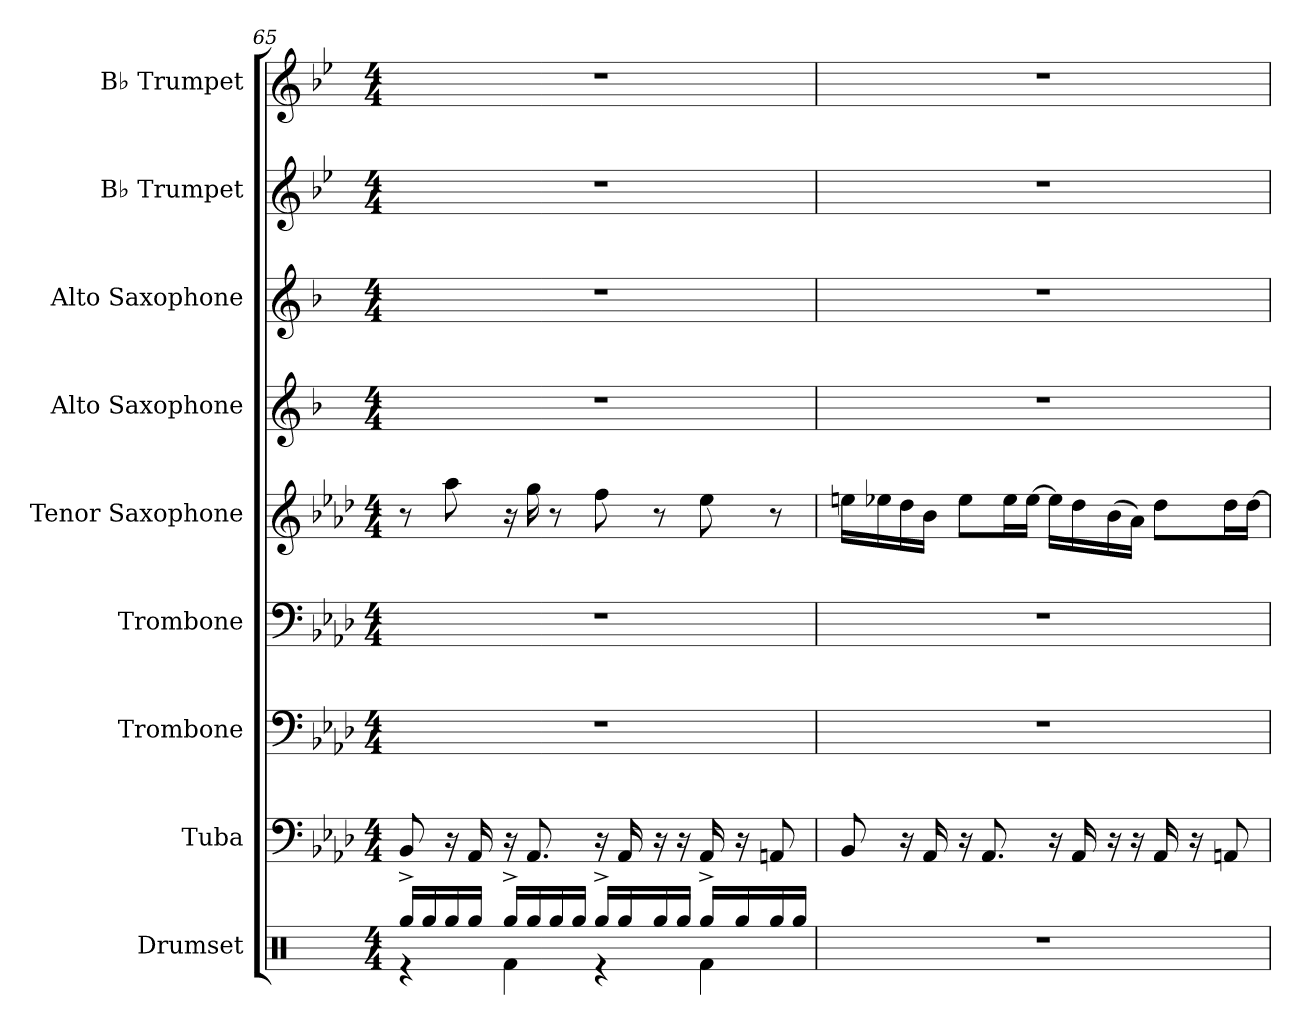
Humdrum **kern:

**kern	**kern	**kern	**kern	**kern	**kern	**kern	**kern	**kern
*part9	*part8	*part7	*part6	*part5	*part4	*part3	*part2	*part1
*staff9	*staff8	*staff7	*staff6	*staff5	*staff4	*staff3	*staff2	*staff1
*I"Drumset	*I"Tuba	*I"Trombone	*I"Trombone	*I"Tenor Saxophone	*I"Alto Saxophone	*I"Alto Saxophone	*I"B♭ Trumpet	*I"B♭ Trumpet
*I'D. Set	*I'Tba.	*I'Tbn.	*I'Tbn.	*I'T. Sax.	*I'A. Sax.	*I'A. Sax.	*I'B♭ Tpt.	*I'B♭ Tpt.
!!LO:PB:g=z
*clefX	*clefF4	*clefF4	*clefF4	*clefG2	*clefG2	*clefG2	*clefG2	*clefG2
*	*	*	*	*ITrd8c14	*ITrd5c9	*ITrd5c9	*ITrd1c2	*ITrd1c2
*k[]	*k[b-e-a-d-]	*k[b-e-a-d-]	*k[b-e-a-d-]	*k[b-e-a-d-]	*k[b-e-a-d-]	*k[b-e-a-d-]	*k[b-e-a-d-]	*k[b-e-a-d-]
*M4/4	*M4/4	*M4/4	*M4/4	*M4/4	*M4/4	*M4/4	*M4/4	*M4/4
=65	=65	=65	=65	=65	=65	=65	=65	=65
*^	*	*	*	*	*	*	*	*
16Rgg^/LL	4r	8BB-/	1r	1r	8r	1r	1r	1r	1r
16Rgg/	.	.	.	.	.	.	.	.	.
16Rgg/	.	16r	.	.	8a-\	.	.	.	.
16Rgg/JJ	.	16AA-/	.	.	.	.	.	.	.
16Rgg^/LL	4Rf\	16r	.	.	16r	.	.	.	.
16Rgg/	.	8.AA-/	.	.	16g\	.	.	.	.
16Rgg/	.	.	.	.	8r	.	.	.	.
16Rgg/JJ	.	.	.	.	.	.	.	.	.
16Rgg^/LL	4r	16r	.	.	8f\	.	.	.	.
16Rgg/	.	16AA-/	.	.	.	.	.	.	.
16Rgg/	.	16r	.	.	8r	.	.	.	.
16Rgg/JJ	.	16r	.	.	.	.	.	.	.
16Rgg^/LL	4Rf\	16AA-/	.	.	8e-\	.	.	.	.
16Rgg/	.	16r	.	.	.	.	.	.	.
16Rgg/	.	8AAn/	.	.	8r	.	.	.	.
16Rgg/JJ	.	.	.	.	.	.	.	.	.
*v	*v	*	*	*	*	*	*	*	*
=66	=66	=66	=66	=66	=66	=66	=66	=66
1r	8BB-/	1r	1r	16en\LL	1r	1r	1r	1r
.	.	.	.	16e-X\	.	.	.	.
.	16r	.	.	16d-\	.	.	.	.
.	16AA-/	.	.	16B-\JJ	.	.	.	.
.	16r	.	.	8e-\L	.	.	.	.
.	8.AA-/	.	.	.	.	.	.	.
.	.	.	.	16e-\L	.	.	.	.
.	.	.	.	[16e-\JJ	.	.	.	.
.	16r	.	.	16e-\LL]	.	.	.	.
.	16AA-/	.	.	16d-\	.	.	.	.
.	16r	.	.	(>16B-\	.	.	.	.
.	16r	.	.	16A-\JJ)	.	.	.	.
.	16AA-/	.	.	8d-\L	.	.	.	.
.	16r	.	.	.	.	.	.	.
.	8AAn/	.	.	16d-\L	.	.	.	.
.	.	.	.	[16d-\JJ	.	.	.	.
=	=	=	=	=	=	=	=	=
*-	*-	*-	*-	*-	*-	*-	*-	*-
